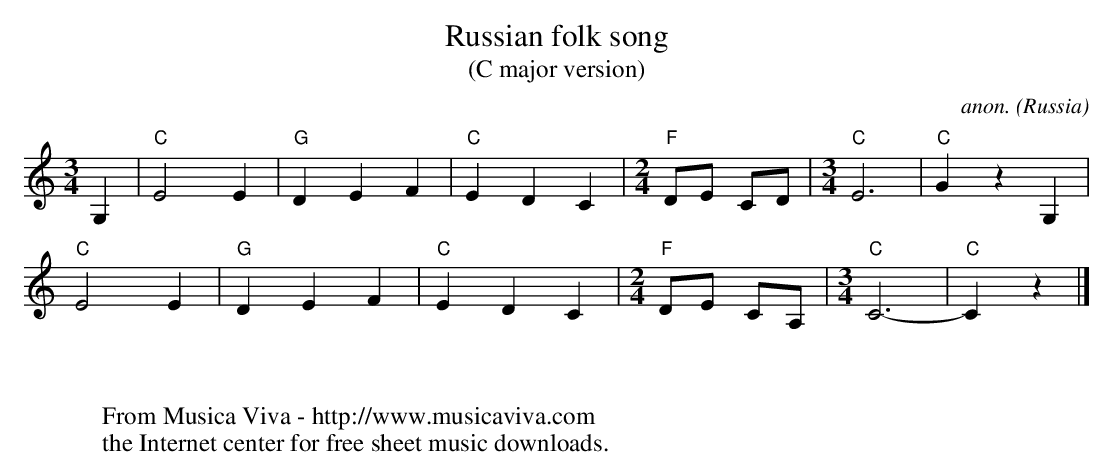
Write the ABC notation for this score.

X:1
T:Russian folk song
T:(C major version)
C:anon.
O:Russia
M:3/4
L:1/8
K:C
G,2|"C"E4E2|"G"D2E2F2|"C"E2D2C2|\
M:2/4
L:1/8
"F"DE CD|\
M:3/4
L:1/8
"C"E6|"C"G2 z2 G,2|
"C"E4E2|"G"D2E2F2|"C"E2D2C2|\
M:2/4
L:1/8
"F"DE CA,|\
M:3/4
L:1/8
"C"C6-|"C"C2 z2|]
W:
W:
W:  From Musica Viva - http://www.musicaviva.com
W:  the Internet center for free sheet music downloads.
